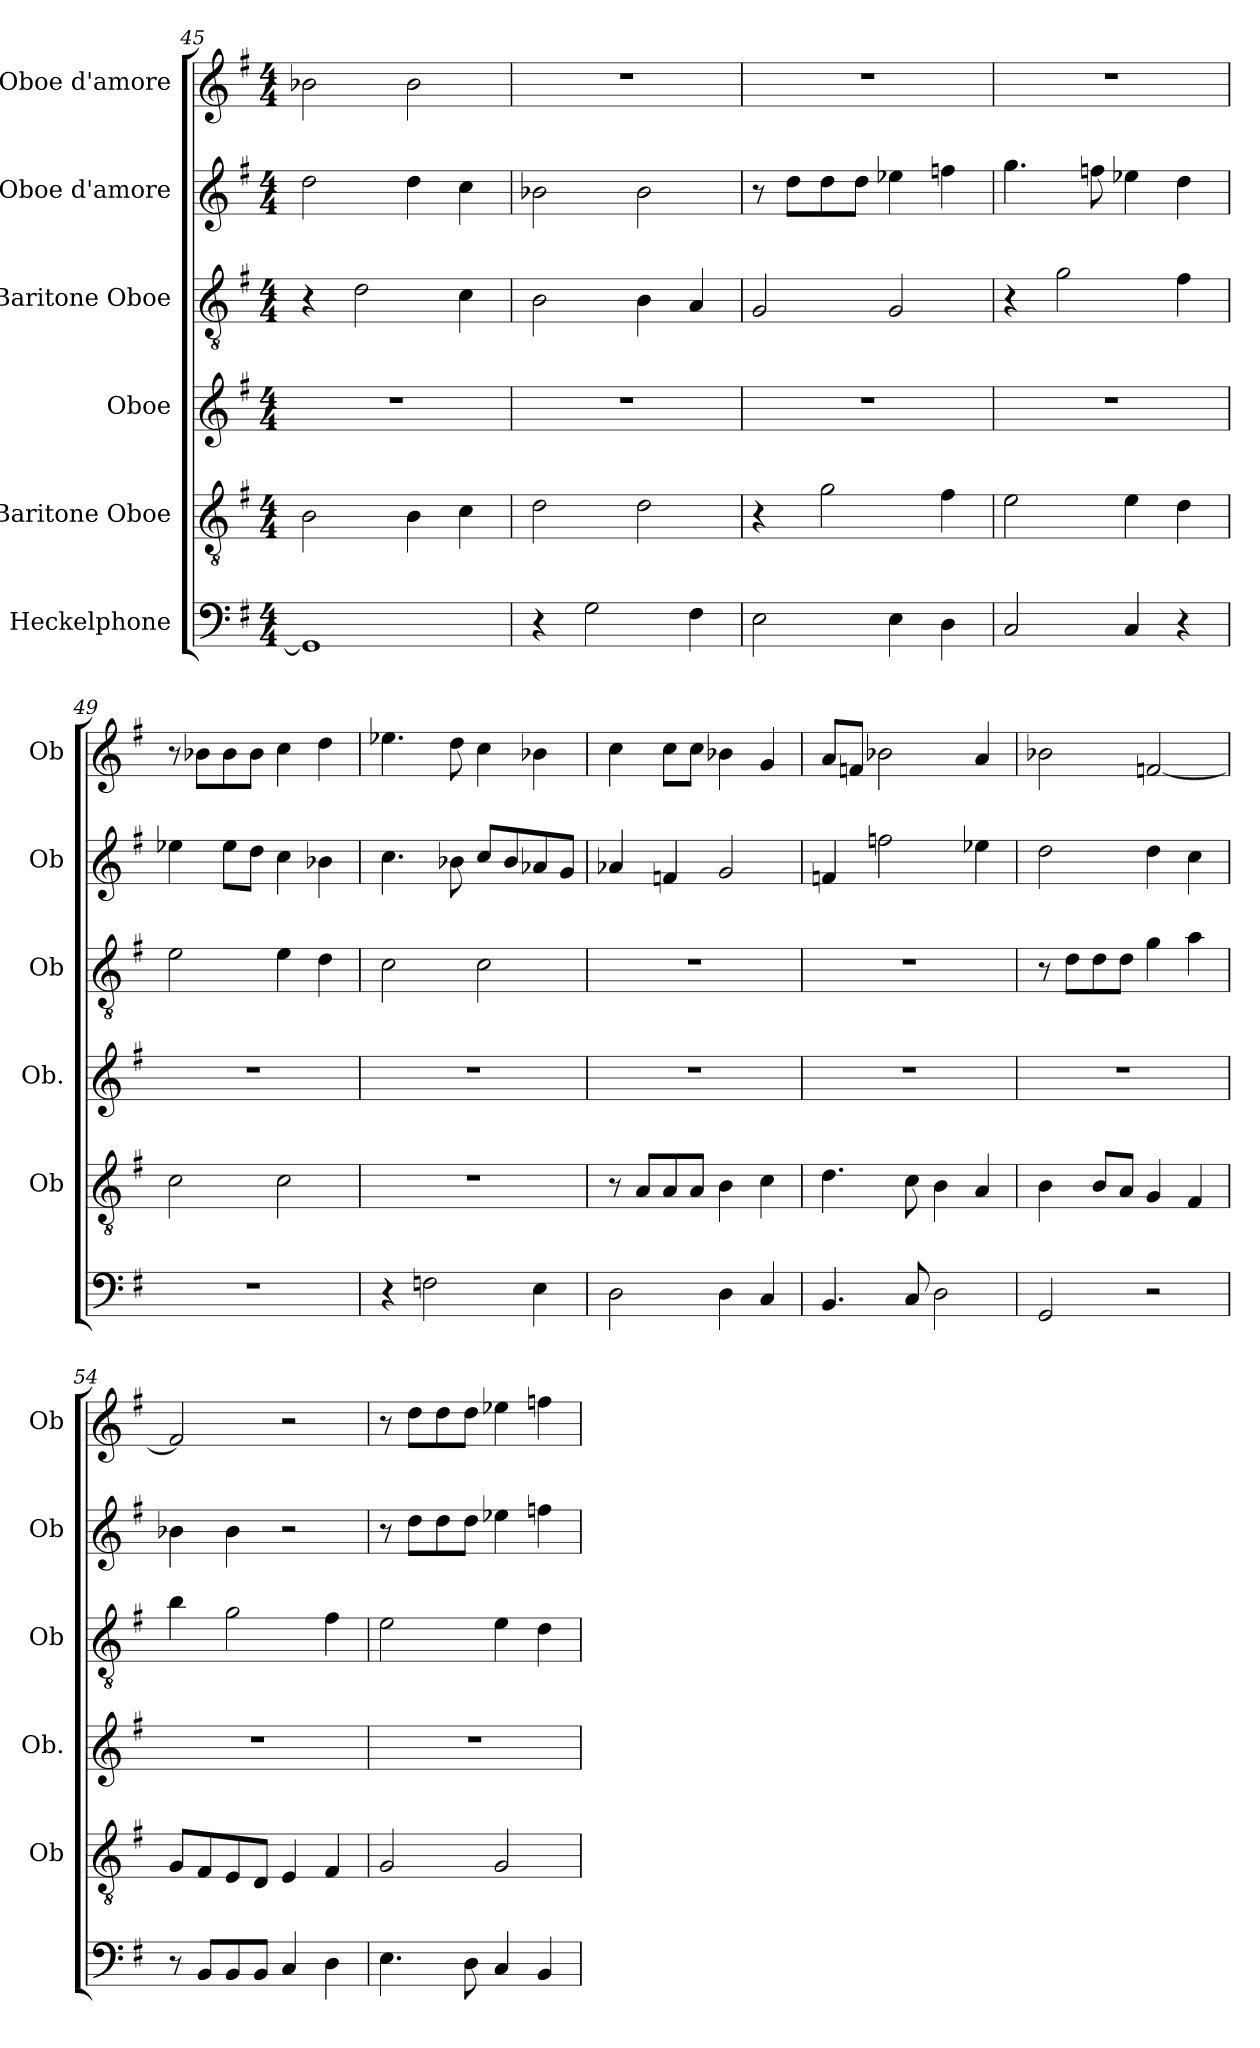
**kern	**kern	**kern	**kern	**kern	**kern
*part6	*part5	*part4	*part3	*part2	*part1
*staff6	*staff5	*staff4	*staff3	*staff2	*staff1
*I"Heckelphone	*I"Baritone Oboe	*I"Oboe	*I"Baritone Oboe	*I"Oboe d'amore	*I"Oboe d'amore
*	*I'Ob	*I'Ob.	*I'Ob	*I'Ob	*I'Ob
*clefF4	*clefGv2	*clefG2	*clefGv2	*clefG2	*clefG2
*	*	*	*	*ITrd2c3	*ITrd2c3
*k[f#]	*k[f#]	*k[f#]	*k[f#]	*k[f#c#g#d#]	*k[f#c#g#d#]
*M4/4	*M4/4	*M4/4	*M4/4	*M4/4	*M4/4
=45	=45	=45	=45	=45	=45
1GG]	2B\	1r	4r	2b\	2gn\
.	.	.	2d\	.	.
.	4B\	.	.	4b\	2g\
.	4c\	.	4c\	4a\	.
=46	=46	=46	=46	=46	=46
4r	2d\	1r	2B\	2gn\	1r
2G\	.	.	.	.	.
.	2d\	.	4B\	2g\	.
4F#\	.	.	4A/	.	.
=47	=47	=47	=47	=47	=47
2E\	4r	1r	2G/	8r	1r
.	.	.	.	8b\L	.
.	2g\	.	.	8b\	.
.	.	.	.	8b\J	.
4E\	.	.	2G/	4ccn\	.
4D\	4f#\	.	.	4ddn\	.
!!LO:LB:g=z
=48	=48	=48	=48	=48	=48
2C/	2e\	1r	4r	4.ee\	1r
.	.	.	2g\	.	.
.	.	.	.	8ddn\	.
4C/	4e\	.	.	4ccn\	.
4r	4d\	.	4f#\	4b\	.
=49	=49	=49	=49	=49	=49
1r	2c\	1r	2e\	4ccn\	8r
.	.	.	.	.	8gn\L
.	.	.	.	8cc\L	8g\
.	.	.	.	8b\J	8g\J
.	2c\	.	4e\	4a\	4a\
.	.	.	4d\	4gn\	4b\
=50	=50	=50	=50	=50	=50
4r	1r	1r	2c\	4.a\	4.ccn\
2Fn\	.	.	.	.	.
.	.	.	.	8gn\	8b\
.	.	.	2c\	8a/L	4a\
.	.	.	.	8g/	.
4E\	.	.	.	8fn/	4gn\
.	.	.	.	8e/J	.
=51	=51	=51	=51	=51	=51
2D\	8r	1r	1r	4fn/	4a\
.	8A/L	.	.	.	.
.	8A/	.	.	4dn/	8a\L
.	8A/J	.	.	.	8a\J
4D\	4B\	.	.	2e/	4gn\
4C/	4c\	.	.	.	4e/
=52	=52	=52	=52	=52	=52
4.BB/	4.d\	1r	1r	4dn/	8f#/L
.	.	.	.	.	8dn/J
.	.	.	.	2ddn\	2gn\
8C/	8c\	.	.	.	.
2D\	4B\	.	.	.	.
.	4A/	.	.	4ccn\	4f#/
=53	=53	=53	=53	=53	=53
2GG/	4B\	1r	8r	2b\	2gn\
.	.	.	8d\L	.	.
.	8B/L	.	8d\	.	.
.	8A/J	.	8d\J	.	.
2r	4G/	.	4g\	4b\	[2dn/
.	4F#/	.	4a\	4a\	.
=54	=54	=54	=54	=54	=54
8r	8G/L	1r	4b\	4gn\	2d/]
8BB/L	8F#/	.	.	.	.
8BB/	8E/	.	2g\	4g\	.
8BB/J	8D/J	.	.	.	.
4C/	4E/	.	.	2r	2r
4D\	4F#/	.	4f#\	.	.
!!LO:PB:g=z
=55	=55	=55	=55	=55	=55
4.E\	2G/	1r	2e\	8r	8r
.	.	.	.	8b\L	8b\L
.	.	.	.	8b\	8b\
8D\	.	.	.	8b\J	8b\J
4C/	2G/	.	4e\	4ccn\	4ccn\
4BB/	.	.	4d\	4ddn\	4ddn\
=	=	=	=	=	=
*-	*-	*-	*-	*-	*-
